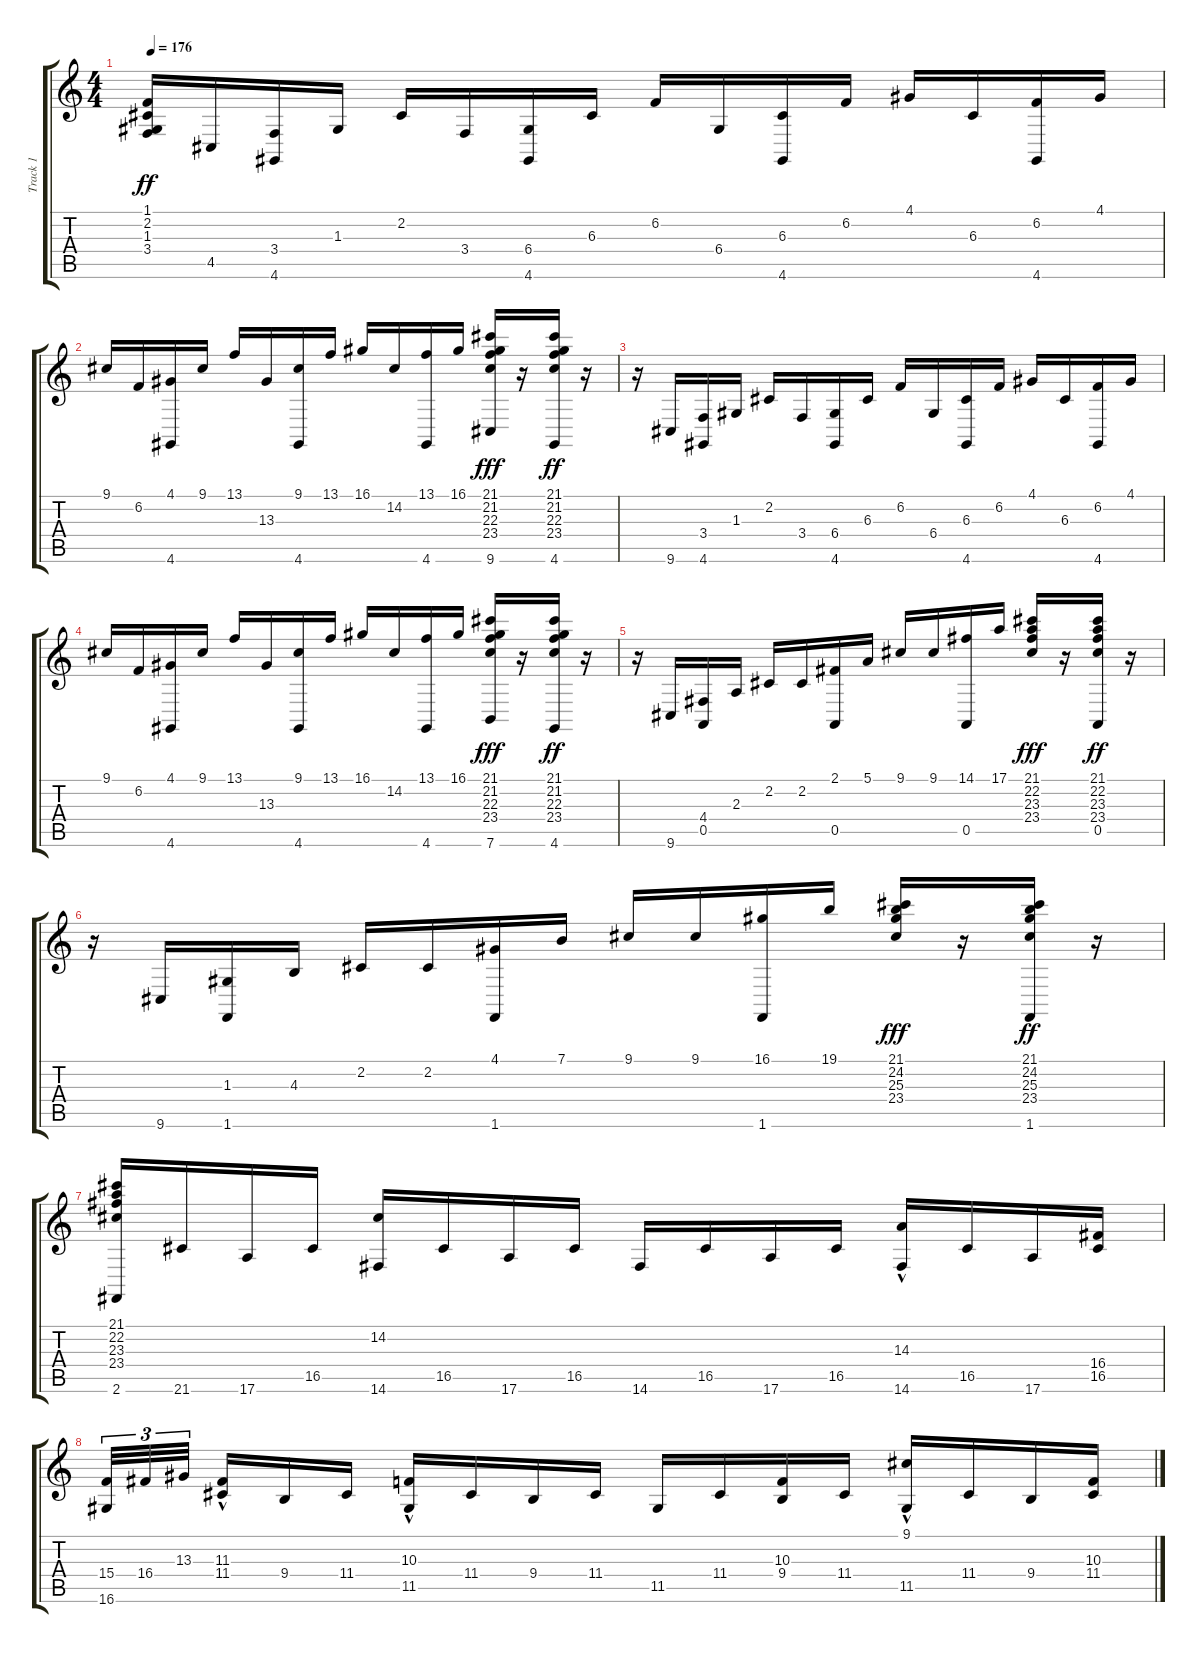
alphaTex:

\track ("Track 1" "Track 1") {instrument acousticgrandpiano}
\staff {score tabs}
\tuning (E4 B3 G3 D3 A2 E2) {hide}
\ts (4 4)
\tempo 176
\clef g2
\ks c
(1.1 2.2 1.3 3.4).16{dy ff} 4.5.16 (3.4 4.6).16 1.3.16 2.2.16 3.4.16 (6.4 4.6).16 6.3.16 6.2.16 6.4.16 (6.3 4.6).16 6.2.16 4.1.16 6.3.16 (6.2 4.6).16 4.1.16 |
9.1.16 6.2.16 (4.1 4.6).16 9.1.16 13.1.16 13.3.16 (9.1 4.6).16 13.1.16 16.1.16 14.2.16 (13.1 4.6).16 16.1.16 (21.1 21.2 22.3 23.4 9.6).16{dy fff} r.16 (21.1 21.2 22.3 23.4 4.6).16{dy ff} r.16 |
r.16 9.6.16 (3.4 4.6).16 1.3.16 2.2.16 3.4.16 (6.4 4.6).16 6.3.16 6.2.16 6.4.16 (6.3 4.6).16 6.2.16 4.1.16 6.3.16 (6.2 4.6).16 4.1.16 |
9.1.16 6.2.16 (4.1 4.6).16 9.1.16 13.1.16 13.3.16 (9.1 4.6).16 13.1.16 16.1.16 14.2.16 (13.1 4.6).16 16.1.16 (21.1 21.2 22.3 23.4 7.6).16{dy fff} r.16 (21.1 21.2 22.3 23.4 4.6).16{dy ff} r.16 |
r.16 9.6.16 (4.4 0.5).16 2.3.16 2.2.16 2.2.16 (2.1 0.5).16 5.1.16 9.1.16 9.1.16 (14.1 0.5).16 17.1.16 (21.1 22.2 23.3 23.4).16{dy fff} r.16 (21.1 22.2 23.3 23.4 0.5).16{dy ff} r.16 |
r.16 9.6.16 (1.3 1.6).16 4.3.16 2.2.16 2.2.16 (4.1 1.6).16 7.1.16 9.1.16 9.1.16 (16.1 1.6).16 19.1.16 (21.1 24.2 25.3 23.4).16{dy fff} r.16 (21.1 24.2 25.3 23.4 1.6).16{dy ff} r.16 |
(21.1 22.2 23.3 23.4 2.6).16 21.6.16 17.6.16 16.5.16 (14.2 14.6).16 16.5.16 17.6.16 16.5.16 14.6.16 16.5.16 17.6.16 16.5.16 (14.3{hac} 14.6).16 16.5.16 17.6.16 (16.4 16.5).16 |
(15.4 16.6).32{tu (3 2)} 16.4.32{tu (3 2)} 13.3.32{tu (3 2)} (11.3{hac} 11.4).16 9.4.16 11.4.16 (10.3{hac} 11.5).16 11.4.16 9.4.16 11.4.16 11.5.16 11.4.16 (10.3 9.4).16 11.4.16 (9.1{hac} 11.5).16 11.4.16 9.4.16 (10.3 11.4).16
